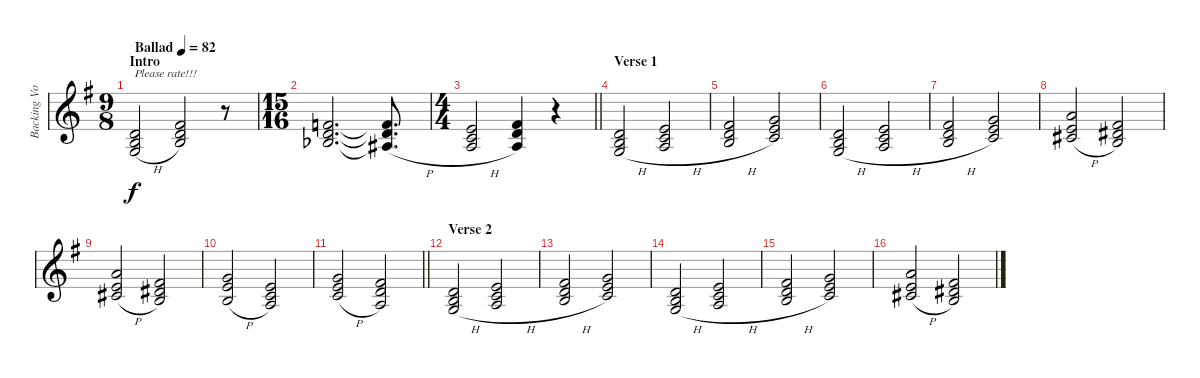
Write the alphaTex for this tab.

\track ("Backing Vocal" "Backing Vo") {instrument choiraahs}
\staff {score}
\tuning (E4 B3 G3 D3 A2 E2) {hide}
\ts (9 8)
\section ("" "Intro")
\tempo (82 "Ballad")
\clef g2
\ks eminor
(3.2{h} 4.3{h} 5.4{h}).2{txt "Please rate!!!" dy f instrument choiraahs} (7.2 7.3 9.4).2 r.8 |
\ts (15 16)
(1.1 3.2 3.3{acc b}).2{d} (1.1{h t} 3.2{h t} 3.3{h t}).8{d} |
\ts (4 4)
\barLineRight lightlight
(0.1{h} 1.2{h} 2.3{h}).2 (2.1 3.2 2.3).4 r.4 |
\section ("" "Verse 1")
(3.2{h} 4.3{h} 5.4{h}).2 (5.2{h} 5.3{h} 7.4{h}).2 |
(7.2{h} 7.3{h} 9.4{h}).2 (8.2 9.3 10.4).2 |
(3.2{h} 4.3{h} 5.4{h}).2 (5.2{h} 5.3{h} 7.4{h}).2 |
(7.2{h} 7.3{h} 9.4{h}).2 (8.2 9.3 10.4).2 |
(5.1{h} 5.2{h} 6.3{h}).2 (2.1 4.2 4.3).2 |
(5.1{h} 5.2{h} 6.3{h}).2 (2.1 4.2 4.3).2 |
(3.1{h} 5.2{h} 4.3{h}).2 (0.1 1.2 2.3).2 |
\barLineRight lightlight
(3.1{h} 5.2{h} 5.3{h}).2 (2.1 3.2 2.3).2 |
\section ("" "Verse 2")
(3.2{h} 4.3{h} 5.4{h}).2 (5.2{h} 5.3{h} 7.4{h}).2 |
(7.2{h} 7.3{h} 9.4{h}).2 (8.2 9.3 10.4).2 |
(3.2{h} 4.3{h} 5.4{h}).2 (5.2{h} 5.3{h} 7.4{h}).2 |
(7.2{h} 7.3{h} 9.4{h}).2 (8.2 9.3 10.4).2 |
(5.1{h} 5.2{h} 6.3{h}).2 (2.1 4.2 4.3).2
